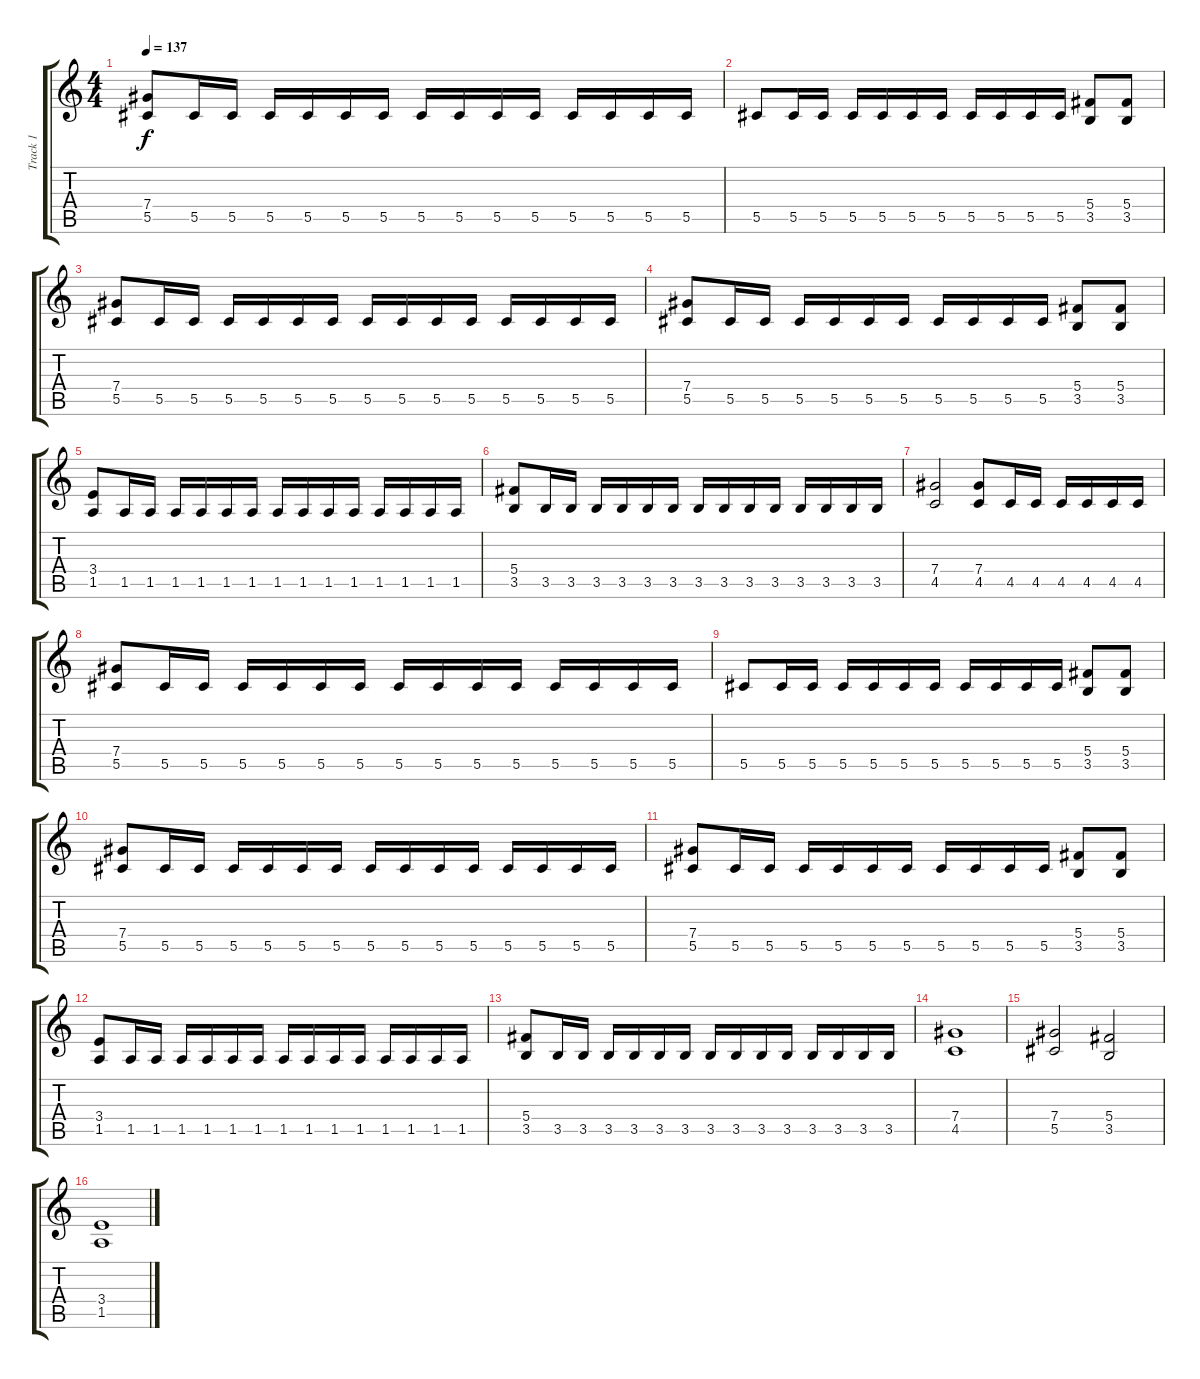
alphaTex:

\track ("Track 1" "Track 1") {instrument distortionguitar}
\staff {score tabs}
\tuning (Eb4 Bb3 Gb3 Db3 Ab2 Eb2) {hide}
\ts (4 4)
\tempo 137
\clef g2
\ks c
(7.4 5.5).8{dy f} 5.5.16 5.5.16 5.5.16 5.5.16 5.5.16 5.5.16 5.5.16 5.5.16 5.5.16 5.5.16 5.5.16 5.5.16 5.5.16 5.5.16 |
5.5.8 5.5.16 5.5.16 5.5.16 5.5.16 5.5.16 5.5.16 5.5.16 5.5.16 5.5.16 5.5.16 (5.4 3.5).8 (5.4 3.5).8 |
(7.4 5.5).8 5.5.16 5.5.16 5.5.16 5.5.16 5.5.16 5.5.16 5.5.16 5.5.16 5.5.16 5.5.16 5.5.16 5.5.16 5.5.16 5.5.16 |
(7.4 5.5).8 5.5.16 5.5.16 5.5.16 5.5.16 5.5.16 5.5.16 5.5.16 5.5.16 5.5.16 5.5.16 (5.4 3.5).8 (5.4 3.5).8 |
(3.4 1.5).8 1.5.16 1.5.16 1.5.16 1.5.16 1.5.16 1.5.16 1.5.16 1.5.16 1.5.16 1.5.16 1.5.16 1.5.16 1.5.16 1.5.16 |
(5.4 3.5).8 3.5.16 3.5.16 3.5.16 3.5.16 3.5.16 3.5.16 3.5.16 3.5.16 3.5.16 3.5.16 3.5.16 3.5.16 3.5.16 3.5.16 |
(7.4 4.5).2 (7.4 4.5).8 4.5.16 4.5.16 4.5.16 4.5.16 4.5.16 4.5.16 |
(7.4 5.5).8 5.5.16 5.5.16 5.5.16 5.5.16 5.5.16 5.5.16 5.5.16 5.5.16 5.5.16 5.5.16 5.5.16 5.5.16 5.5.16 5.5.16 |
5.5.8 5.5.16 5.5.16 5.5.16 5.5.16 5.5.16 5.5.16 5.5.16 5.5.16 5.5.16 5.5.16 (5.4 3.5).8 (5.4 3.5).8 |
(7.4 5.5).8 5.5.16 5.5.16 5.5.16 5.5.16 5.5.16 5.5.16 5.5.16 5.5.16 5.5.16 5.5.16 5.5.16 5.5.16 5.5.16 5.5.16 |
(7.4 5.5).8 5.5.16 5.5.16 5.5.16 5.5.16 5.5.16 5.5.16 5.5.16 5.5.16 5.5.16 5.5.16 (5.4 3.5).8 (5.4 3.5).8 |
(3.4 1.5).8 1.5.16 1.5.16 1.5.16 1.5.16 1.5.16 1.5.16 1.5.16 1.5.16 1.5.16 1.5.16 1.5.16 1.5.16 1.5.16 1.5.16 |
(5.4 3.5).8 3.5.16 3.5.16 3.5.16 3.5.16 3.5.16 3.5.16 3.5.16 3.5.16 3.5.16 3.5.16 3.5.16 3.5.16 3.5.16 3.5.16 |
(7.4 4.5).1 |
(7.4 5.5).2 (5.4 3.5).2 |
(3.4 1.5).1
